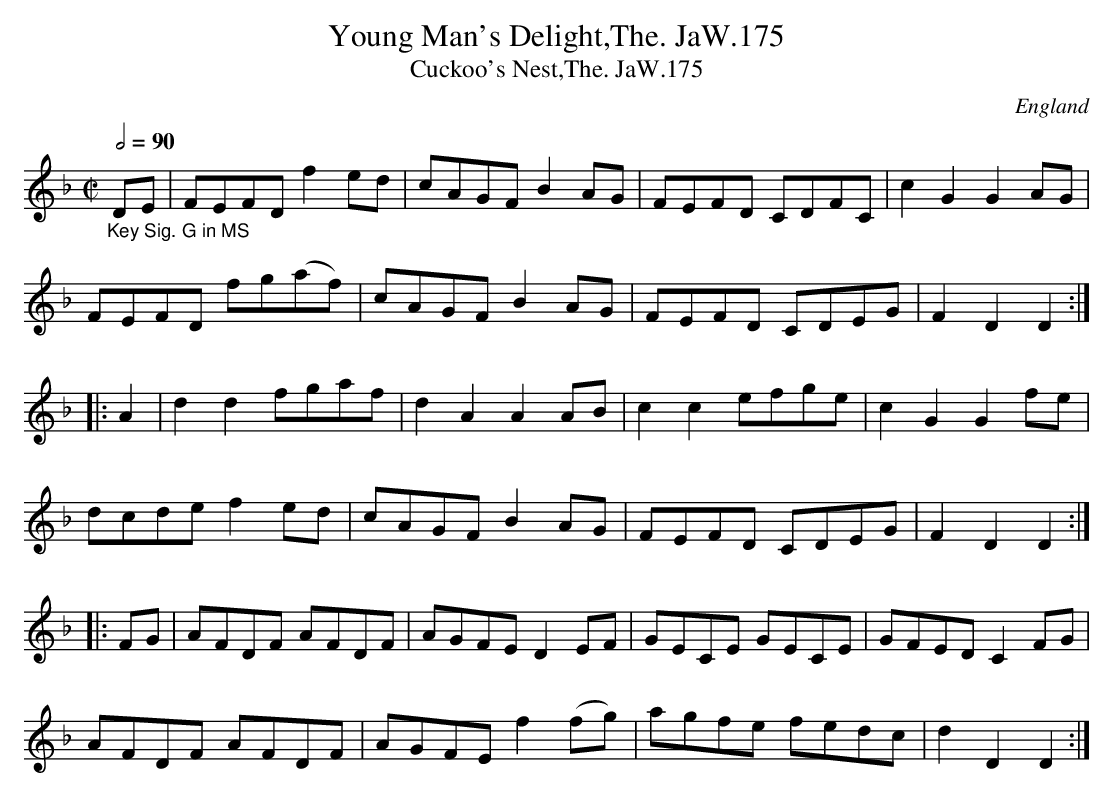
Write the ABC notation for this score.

X:1
T:Young Man's Delight,The. JaW.175
T:Cuckoo's Nest,The. JaW.175
L:1/8
M:C|
O:England
Q:1/2=90
K:F
"_Key Sig. G in MS"DE|FEFD f2ed|cAGFB2AG|FEFD CDFC|c2G2G2AG|!
FEFD fg(af)|cAGFB2AG|FEFD CDEG|F2D2D2:|!
|:A2|d2d2fgaf|d2A2A2AB|c2c2efge|c2G2G2fe|!
dcdef2ed|cAGFB2AG|FEFD CDEG|F2D2D2:|!
|:FG|AFDF AFDF|AGFED2EF|GECE GECE|GFEDC2FG|!
AFDF AFDF|AGFEf2(fg)|agfe fedc|d2D2D2:|
